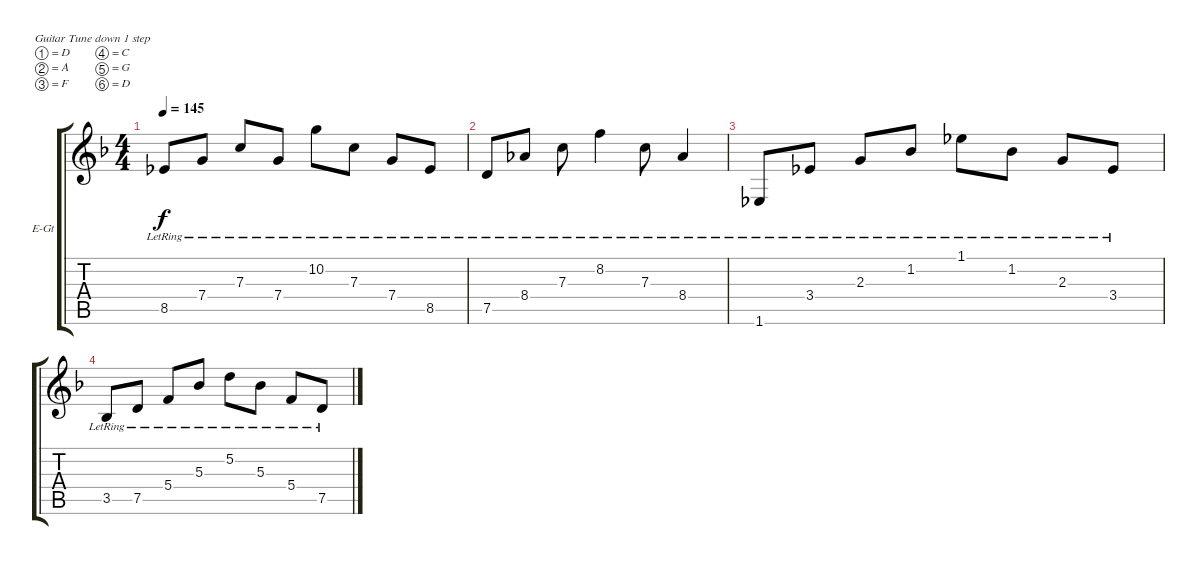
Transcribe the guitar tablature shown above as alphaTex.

\defaultSystemsLayout 4
\bracketExtendMode groupsimilarinstruments
\firstSystemTrackNameOrientation horizontal
\otherSystemsTrackNameOrientation horizontal
\track ("Electric Guitar Clean" "E-Gt") {instrument electricguitarclean}
\staff {score tabs}
\tuning (D4 A3 F3 C3 G2 D2)
\ts (4 4)
\tempo 145
\clef g2
\ks dminor
8.5{lr}.8{dy f} 7.4{lr}.8 7.3{lr}.8 7.4{lr}.8 10.2{lr}.8 7.3{lr}.8 7.4{lr}.8 8.5{lr}.8 |
7.5{lr}.8 8.4{lr}.8 7.3{lr}.8 8.2{lr}.4 7.3{lr}.8 8.4{lr}.4 |
1.6{lr}.8 3.4{lr}.8 2.3{lr}.8 1.2{lr}.8 1.1{lr}.8 1.2{lr}.8 2.3{lr}.8 3.4{lr}.8 |
3.5{lr}.8 7.5{lr}.8 5.4{lr}.8 5.3{lr}.8 5.2{lr}.8 5.3{lr}.8 5.4{lr}.8 7.5{lr}.8
